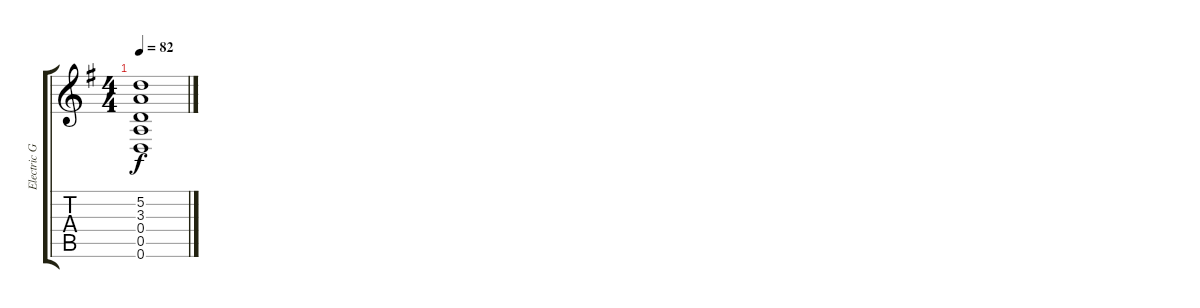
\track ("Electric Guitar 2 (heavy dist.)" "Electric G") {instrument distortionguitar}
\staff {score tabs}
\tuning (D4 A3 Gb3 D3 A2 D2) {hide}
\ts (4 4)
\tempo 82
\clef g2
\ks g
(5.2{t} 3.3{t} 0.4{t} 0.5{t} 0.6{t}).1{dy f}
